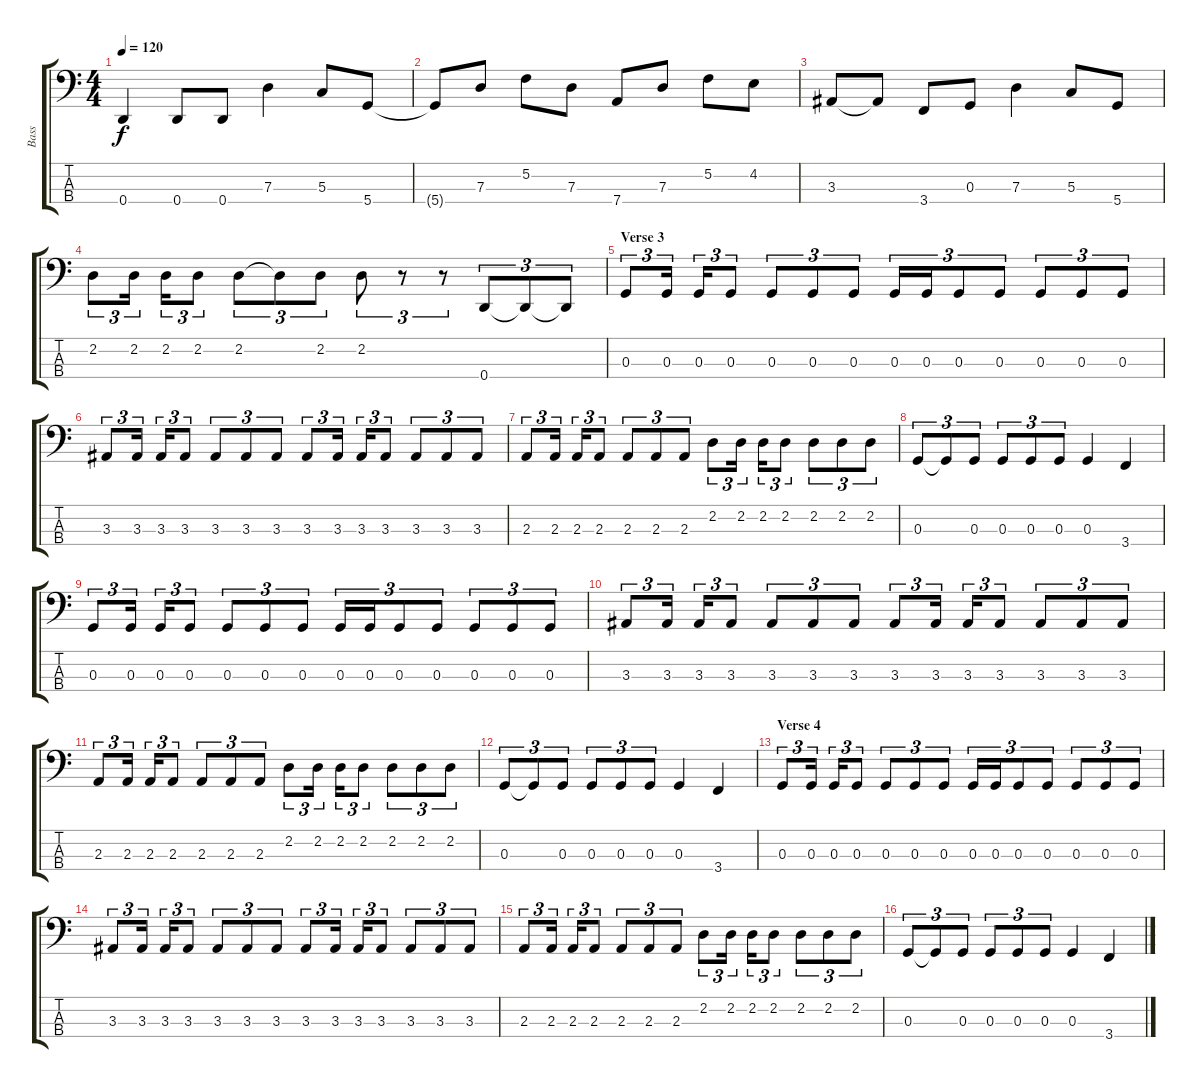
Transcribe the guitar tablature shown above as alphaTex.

\track ("Bass" "Bass") {instrument slapbass2}
\staff {score tabs}
\tuning (F2 C2 G1 D1) {hide}
\ts (4 4)
\tempo 120
\clef f4
\ks c
0.4.4{dy f} 0.4.8 0.4.8 7.3.4 5.3.8 5.4.8 |
5.4{t}.8 7.3.8 5.2.8 7.3.8 7.4.8 7.3.8 5.2.8 4.2.8 |
3.3.8 3.3{t}.8 3.4.8 0.3.8 7.3.4 5.3.8 5.4.8 |
2.2.8{tu (3 2)} 2.2.16{tu (3 2)} 2.2.16{tu (3 2)} 2.2.8{tu (3 2)} 2.2.8{tu (3 2)} 2.2{t}.8{tu (3 2)} 2.2.8{tu (3 2)} 2.2.8{tu (3 2)} r.8{tu (3 2)} r.8{tu (3 2)} 0.4.8{tu (3 2)} 0.4{t}.8{tu (3 2)} 0.4{t}.8{tu (3 2)} |
\section ("" "Verse 3")
0.3.8{tu (3 2)} 0.3.16{tu (3 2)} 0.3.16{tu (3 2)} 0.3.8{tu (3 2)} 0.3.8{tu (3 2)} 0.3.8{tu (3 2)} 0.3.8{tu (3 2)} 0.3.16{tu (3 2)} 0.3.16{tu (3 2)} 0.3.8{tu (3 2)} 0.3.8{tu (3 2)} 0.3.8{tu (3 2)} 0.3.8{tu (3 2)} 0.3.8{tu (3 2)} |
3.3.8{tu (3 2)} 3.3.16{tu (3 2)} 3.3.16{tu (3 2)} 3.3.8{tu (3 2)} 3.3.8{tu (3 2)} 3.3.8{tu (3 2)} 3.3.8{tu (3 2)} 3.3.8{tu (3 2)} 3.3.16{tu (3 2)} 3.3.16{tu (3 2)} 3.3.8{tu (3 2)} 3.3.8{tu (3 2)} 3.3.8{tu (3 2)} 3.3.8{tu (3 2)} |
2.3.8{tu (3 2)} 2.3.16{tu (3 2)} 2.3.16{tu (3 2)} 2.3.8{tu (3 2)} 2.3.8{tu (3 2)} 2.3.8{tu (3 2)} 2.3.8{tu (3 2)} 2.2.8{tu (3 2)} 2.2.16{tu (3 2)} 2.2.16{tu (3 2)} 2.2.8{tu (3 2)} 2.2.8{tu (3 2)} 2.2.8{tu (3 2)} 2.2.8{tu (3 2)} |
0.3.8{tu (3 2)} 0.3{t}.8{tu (3 2)} 0.3.8{tu (3 2)} 0.3.8{tu (3 2)} 0.3.8{tu (3 2)} 0.3.8{tu (3 2)} 0.3.4 3.4.4 |
0.3.8{tu (3 2)} 0.3.16{tu (3 2)} 0.3.16{tu (3 2)} 0.3.8{tu (3 2)} 0.3.8{tu (3 2)} 0.3.8{tu (3 2)} 0.3.8{tu (3 2)} 0.3.16{tu (3 2)} 0.3.16{tu (3 2)} 0.3.8{tu (3 2)} 0.3.8{tu (3 2)} 0.3.8{tu (3 2)} 0.3.8{tu (3 2)} 0.3.8{tu (3 2)} |
3.3.8{tu (3 2)} 3.3.16{tu (3 2)} 3.3.16{tu (3 2)} 3.3.8{tu (3 2)} 3.3.8{tu (3 2)} 3.3.8{tu (3 2)} 3.3.8{tu (3 2)} 3.3.8{tu (3 2)} 3.3.16{tu (3 2)} 3.3.16{tu (3 2)} 3.3.8{tu (3 2)} 3.3.8{tu (3 2)} 3.3.8{tu (3 2)} 3.3.8{tu (3 2)} |
2.3.8{tu (3 2)} 2.3.16{tu (3 2)} 2.3.16{tu (3 2)} 2.3.8{tu (3 2)} 2.3.8{tu (3 2)} 2.3.8{tu (3 2)} 2.3.8{tu (3 2)} 2.2.8{tu (3 2)} 2.2.16{tu (3 2)} 2.2.16{tu (3 2)} 2.2.8{tu (3 2)} 2.2.8{tu (3 2)} 2.2.8{tu (3 2)} 2.2.8{tu (3 2)} |
0.3.8{tu (3 2)} 0.3{t}.8{tu (3 2)} 0.3.8{tu (3 2)} 0.3.8{tu (3 2)} 0.3.8{tu (3 2)} 0.3.8{tu (3 2)} 0.3.4 3.4.4 |
\section ("" "Verse 4")
0.3.8{tu (3 2)} 0.3.16{tu (3 2)} 0.3.16{tu (3 2)} 0.3.8{tu (3 2)} 0.3.8{tu (3 2)} 0.3.8{tu (3 2)} 0.3.8{tu (3 2)} 0.3.16{tu (3 2)} 0.3.16{tu (3 2)} 0.3.8{tu (3 2)} 0.3.8{tu (3 2)} 0.3.8{tu (3 2)} 0.3.8{tu (3 2)} 0.3.8{tu (3 2)} |
3.3.8{tu (3 2)} 3.3.16{tu (3 2)} 3.3.16{tu (3 2)} 3.3.8{tu (3 2)} 3.3.8{tu (3 2)} 3.3.8{tu (3 2)} 3.3.8{tu (3 2)} 3.3.8{tu (3 2)} 3.3.16{tu (3 2)} 3.3.16{tu (3 2)} 3.3.8{tu (3 2)} 3.3.8{tu (3 2)} 3.3.8{tu (3 2)} 3.3.8{tu (3 2)} |
2.3.8{tu (3 2)} 2.3.16{tu (3 2)} 2.3.16{tu (3 2)} 2.3.8{tu (3 2)} 2.3.8{tu (3 2)} 2.3.8{tu (3 2)} 2.3.8{tu (3 2)} 2.2.8{tu (3 2)} 2.2.16{tu (3 2)} 2.2.16{tu (3 2)} 2.2.8{tu (3 2)} 2.2.8{tu (3 2)} 2.2.8{tu (3 2)} 2.2.8{tu (3 2)} |
0.3.8{tu (3 2)} 0.3{t}.8{tu (3 2)} 0.3.8{tu (3 2)} 0.3.8{tu (3 2)} 0.3.8{tu (3 2)} 0.3.8{tu (3 2)} 0.3.4 3.4.4
